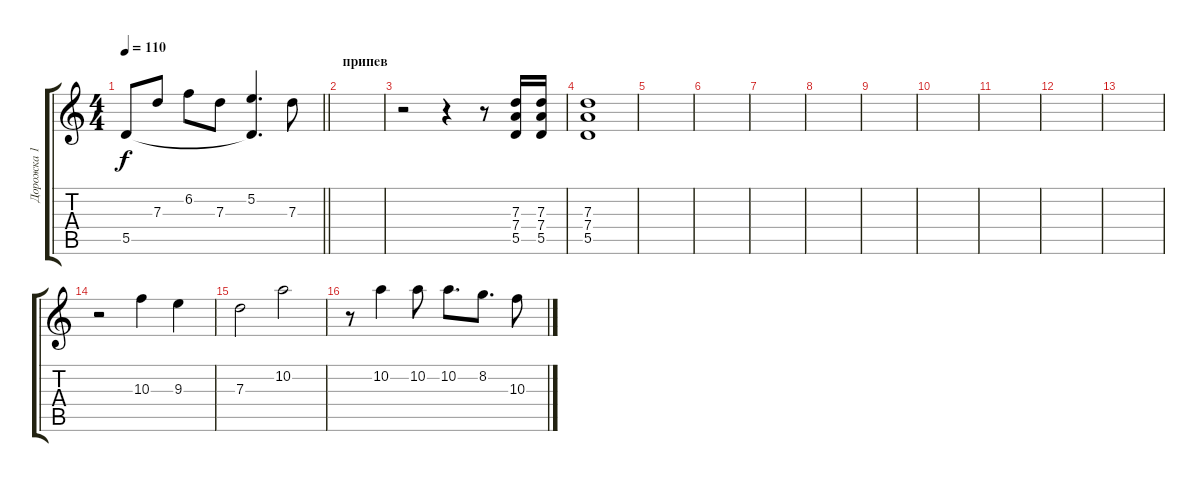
\track ("Дорожка 1" "Дорожка 1") {instrument electricguitarjazz}
\staff {score tabs}
\tuning (E4 B3 G3 D3 A2 E2) {hide}
\ts (4 4)
\tempo 110
\clef g2
\barLineRight lightlight
\ks c
5.5.8{dy f} 7.3.8 6.2.8 7.3.8 (5.2 5.5{t}).4{d} 7.3.8 |
\section ("" "припев")
|
r.2 r.4 r.8 (7.3 7.4 5.5).16{instrument overdrivenguitar} (7.3 7.4 5.5).16 |
(7.3 7.4 5.5).1 |
|
|
|
|
|
|
|
|
|
r.2 10.3.4{volume 16 instrument electricguitarjazz} 9.3.4 |
7.3.2 10.2.2 |
r.8 10.2.4 10.2.8 10.2.8{d} 8.2.8{d} 10.3.8
